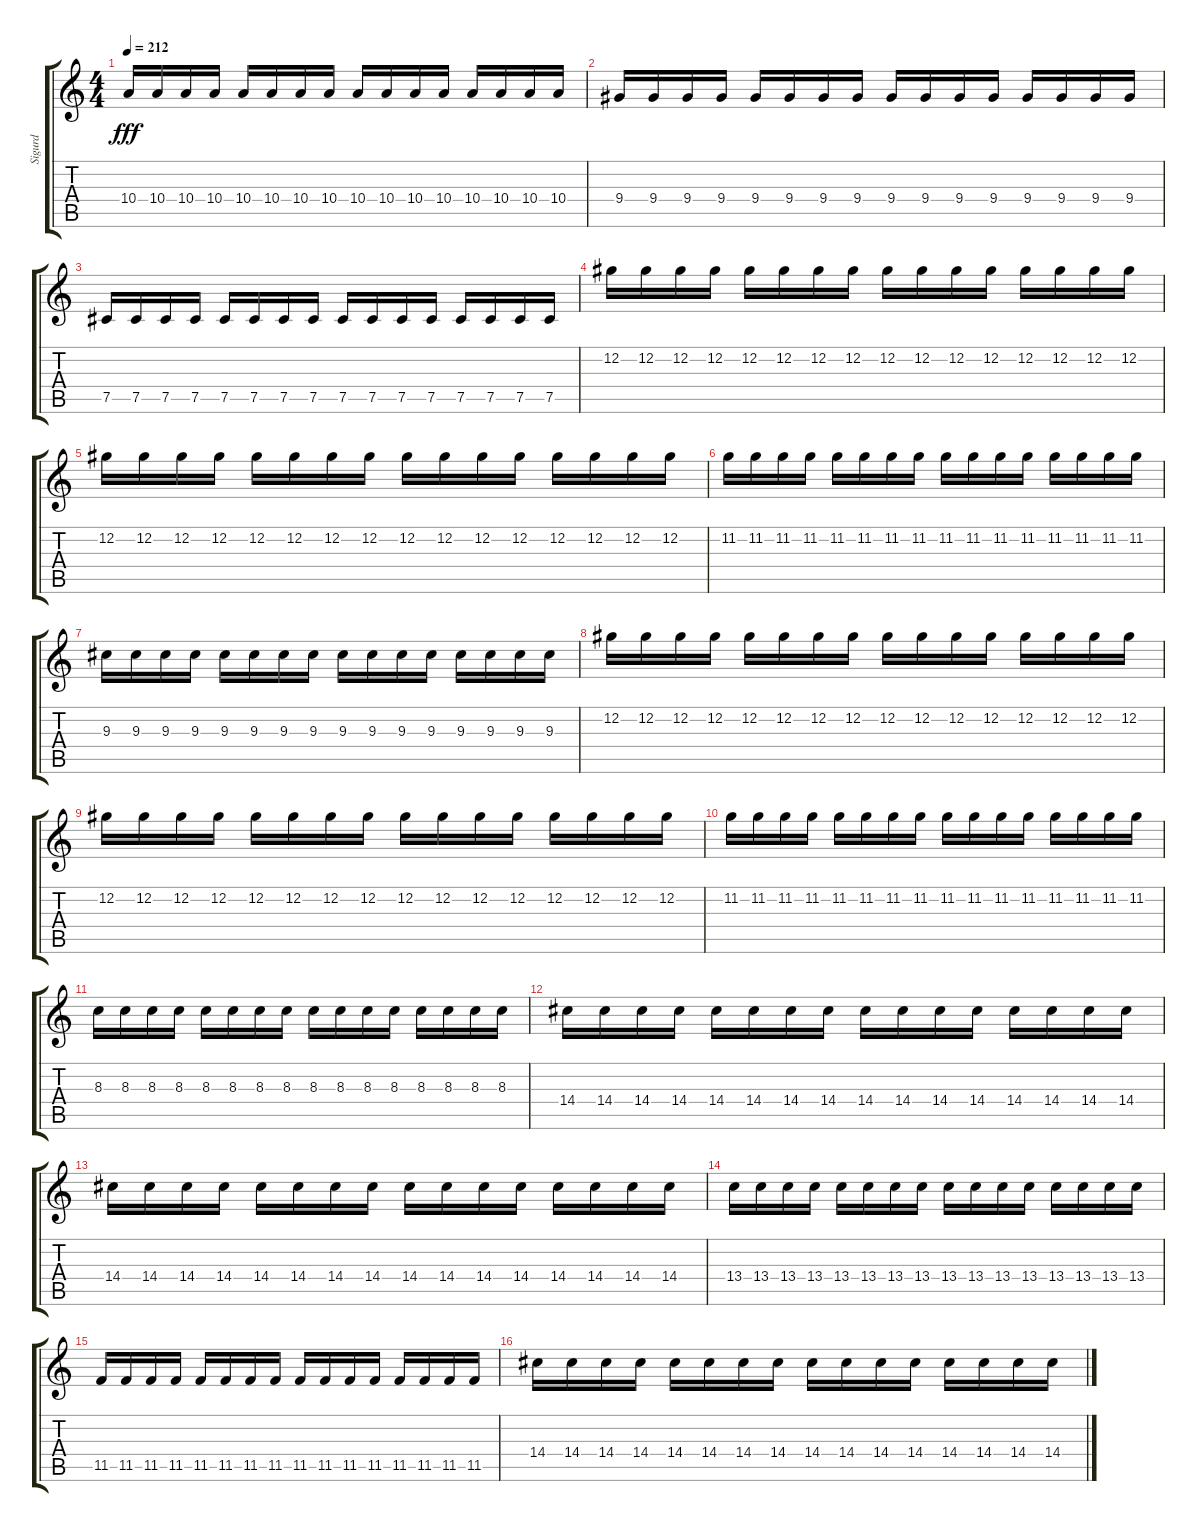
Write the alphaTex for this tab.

\track ("Sigurd" "Sigurd") {instrument distortionguitar}
\staff {score tabs}
\tuning (Db4 Ab3 E3 B2 Gb2 Db2) {hide}
\ts (4 4)
\tempo 212
\clef g2
\ks c
10.4.16{dy fff} 10.4.16 10.4.16 10.4.16 10.4.16 10.4.16 10.4.16 10.4.16 10.4.16 10.4.16 10.4.16 10.4.16 10.4.16 10.4.16 10.4.16 10.4.16 |
9.4.16 9.4.16 9.4.16 9.4.16 9.4.16 9.4.16 9.4.16 9.4.16 9.4.16 9.4.16 9.4.16 9.4.16 9.4.16 9.4.16 9.4.16 9.4.16 |
7.5.16 7.5.16 7.5.16 7.5.16 7.5.16 7.5.16 7.5.16 7.5.16 7.5.16 7.5.16 7.5.16 7.5.16 7.5.16 7.5.16 7.5.16 7.5.16 |
12.2.16 12.2.16 12.2.16 12.2.16 12.2.16 12.2.16 12.2.16 12.2.16 12.2.16 12.2.16 12.2.16 12.2.16 12.2.16 12.2.16 12.2.16 12.2.16 |
12.2.16 12.2.16 12.2.16 12.2.16 12.2.16 12.2.16 12.2.16 12.2.16 12.2.16 12.2.16 12.2.16 12.2.16 12.2.16 12.2.16 12.2.16 12.2.16 |
11.2.16 11.2.16 11.2.16 11.2.16 11.2.16 11.2.16 11.2.16 11.2.16 11.2.16 11.2.16 11.2.16 11.2.16 11.2.16 11.2.16 11.2.16 11.2.16 |
9.3.16 9.3.16 9.3.16 9.3.16 9.3.16 9.3.16 9.3.16 9.3.16 9.3.16 9.3.16 9.3.16 9.3.16 9.3.16 9.3.16 9.3.16 9.3.16 |
12.2.16 12.2.16 12.2.16 12.2.16 12.2.16 12.2.16 12.2.16 12.2.16 12.2.16 12.2.16 12.2.16 12.2.16 12.2.16 12.2.16 12.2.16 12.2.16 |
12.2.16 12.2.16 12.2.16 12.2.16 12.2.16 12.2.16 12.2.16 12.2.16 12.2.16 12.2.16 12.2.16 12.2.16 12.2.16 12.2.16 12.2.16 12.2.16 |
11.2.16 11.2.16 11.2.16 11.2.16 11.2.16 11.2.16 11.2.16 11.2.16 11.2.16 11.2.16 11.2.16 11.2.16 11.2.16 11.2.16 11.2.16 11.2.16 |
8.3.16 8.3.16 8.3.16 8.3.16 8.3.16 8.3.16 8.3.16 8.3.16 8.3.16 8.3.16 8.3.16 8.3.16 8.3.16 8.3.16 8.3.16 8.3.16 |
14.4.16 14.4.16 14.4.16 14.4.16 14.4.16 14.4.16 14.4.16 14.4.16 14.4.16 14.4.16 14.4.16 14.4.16 14.4.16 14.4.16 14.4.16 14.4.16 |
14.4.16 14.4.16 14.4.16 14.4.16 14.4.16 14.4.16 14.4.16 14.4.16 14.4.16 14.4.16 14.4.16 14.4.16 14.4.16 14.4.16 14.4.16 14.4.16 |
13.4.16 13.4.16 13.4.16 13.4.16 13.4.16 13.4.16 13.4.16 13.4.16 13.4.16 13.4.16 13.4.16 13.4.16 13.4.16 13.4.16 13.4.16 13.4.16 |
11.5.16 11.5.16 11.5.16 11.5.16 11.5.16 11.5.16 11.5.16 11.5.16 11.5.16 11.5.16 11.5.16 11.5.16 11.5.16 11.5.16 11.5.16 11.5.16 |
14.4.16 14.4.16 14.4.16 14.4.16 14.4.16 14.4.16 14.4.16 14.4.16 14.4.16 14.4.16 14.4.16 14.4.16 14.4.16 14.4.16 14.4.16 14.4.16
